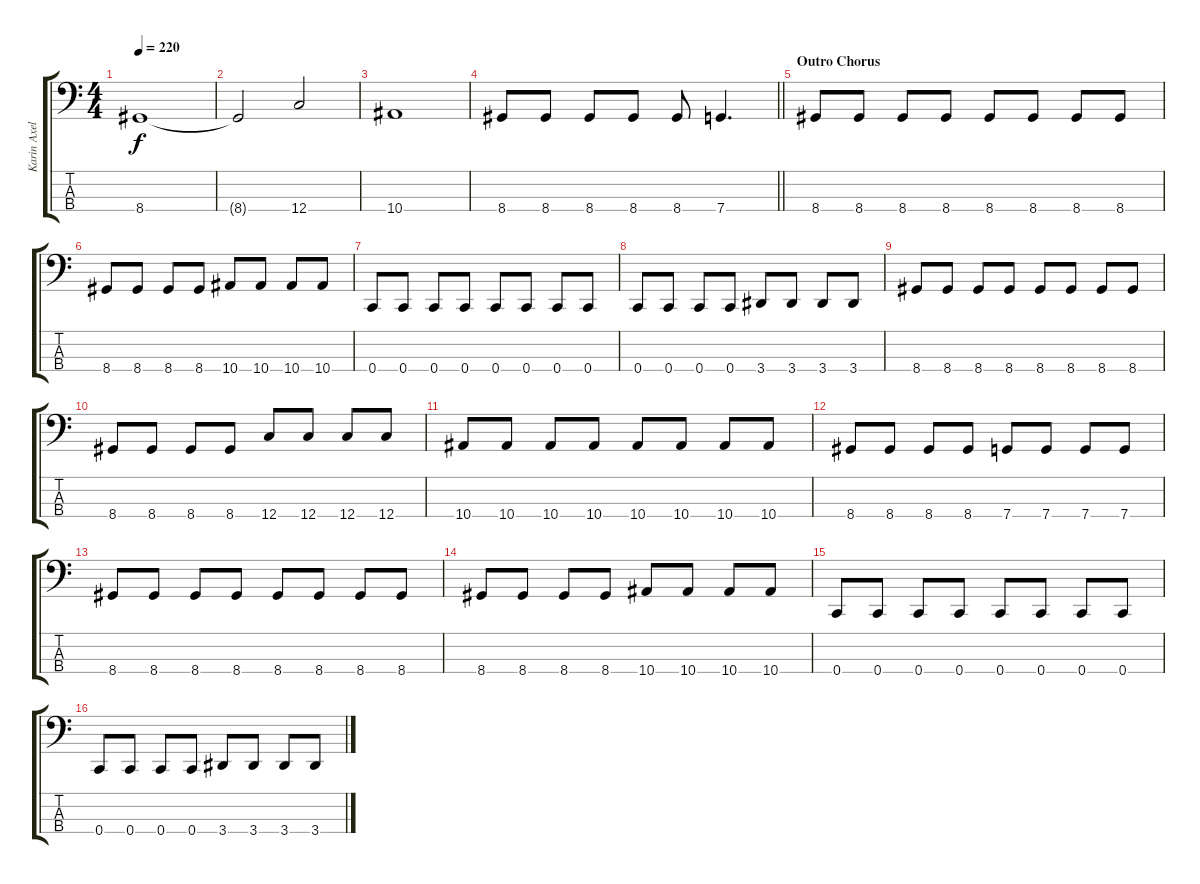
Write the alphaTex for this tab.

\track ("Karin Axelsson" "Karin Axel") {instrument electricbasspick}
\staff {score tabs}
\tuning (F2 C2 G1 C1) {hide}
\ts (4 4)
\tempo 220
\clef f4
\ks c
8.4.1{dy f} |
8.4{t}.2 12.4.2 |
10.4.1 |
\barLineRight lightlight
8.4.8 8.4.8 8.4.8 8.4.8 8.4.8 7.4.4{d} |
\section ("" "Outro Chorus")
8.4.8 8.4.8 8.4.8 8.4.8 8.4.8 8.4.8 8.4.8 8.4.8 |
8.4.8 8.4.8 8.4.8 8.4.8 10.4.8 10.4.8 10.4.8 10.4.8 |
0.4.8 0.4.8 0.4.8 0.4.8 0.4.8 0.4.8 0.4.8 0.4.8 |
0.4.8 0.4.8 0.4.8 0.4.8 3.4.8 3.4.8 3.4.8 3.4.8 |
8.4.8 8.4.8 8.4.8 8.4.8 8.4.8 8.4.8 8.4.8 8.4.8 |
8.4.8 8.4.8 8.4.8 8.4.8 12.4.8 12.4.8 12.4.8 12.4.8 |
10.4.8 10.4.8 10.4.8 10.4.8 10.4.8 10.4.8 10.4.8 10.4.8 |
8.4.8 8.4.8 8.4.8 8.4.8 7.4.8 7.4.8 7.4.8 7.4.8 |
8.4.8 8.4.8 8.4.8 8.4.8 8.4.8 8.4.8 8.4.8 8.4.8 |
8.4.8 8.4.8 8.4.8 8.4.8 10.4.8 10.4.8 10.4.8 10.4.8 |
0.4.8 0.4.8 0.4.8 0.4.8 0.4.8 0.4.8 0.4.8 0.4.8 |
0.4.8 0.4.8 0.4.8 0.4.8 3.4.8 3.4.8 3.4.8 3.4.8
